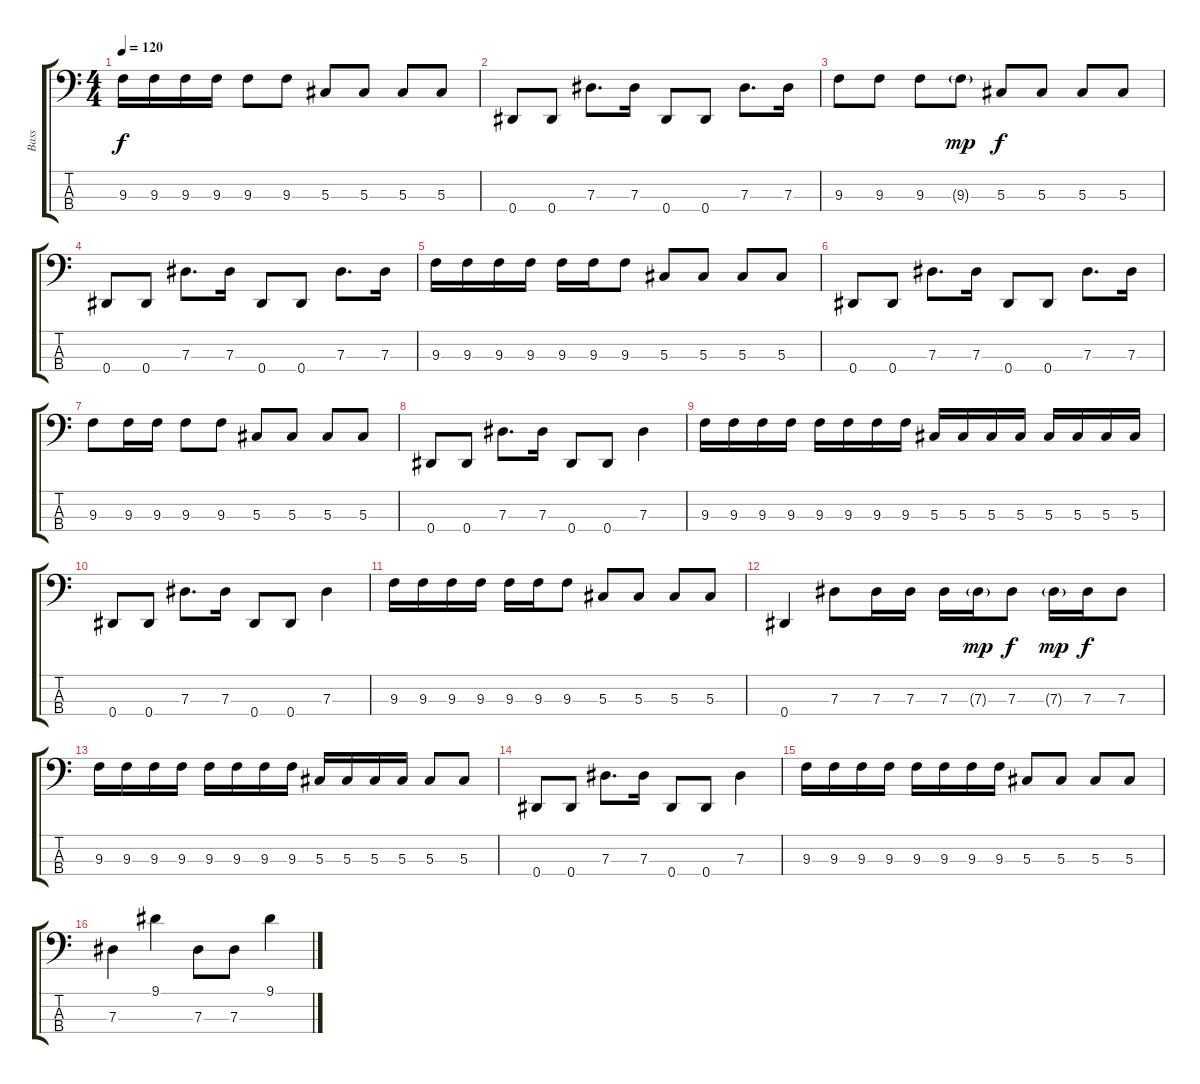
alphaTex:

\track ("Bass" "Bass") {instrument electricbassfinger}
\staff {score tabs}
\tuning (Gb2 Db2 Ab1 Eb1) {hide}
\ts (4 4)
\tempo 120
\clef f4
\ks c
9.3.16{dy f} 9.3.16 9.3.16 9.3.16 9.3.8 9.3.8 5.3.8 5.3.8 5.3.8 5.3.8 |
0.4.8 0.4.8 7.3.8{d} 7.3.16 0.4.8 0.4.8 7.3.8{d} 7.3.16 |
9.3.8 9.3.8 9.3.8 9.3{g}.8{dy mp} 5.3.8{dy f} 5.3.8 5.3.8 5.3.8 |
0.4.8 0.4.8 7.3.8{d} 7.3.16 0.4.8 0.4.8 7.3.8{d} 7.3.16 |
9.3.16 9.3.16 9.3.16 9.3.16 9.3.16 9.3.16 9.3.8 5.3.8 5.3.8 5.3.8 5.3.8 |
0.4.8 0.4.8 7.3.8{d} 7.3.16 0.4.8 0.4.8 7.3.8{d} 7.3.16 |
9.3.8 9.3.16 9.3.16 9.3.8 9.3.8 5.3.8 5.3.8 5.3.8 5.3.8 |
0.4.8 0.4.8 7.3.8{d} 7.3.16 0.4.8 0.4.8 7.3.4 |
9.3.16 9.3.16 9.3.16 9.3.16 9.3.16 9.3.16 9.3.16 9.3.16 5.3.16 5.3.16 5.3.16 5.3.16 5.3.16 5.3.16 5.3.16 5.3.16 |
0.4.8 0.4.8 7.3.8{d} 7.3.16 0.4.8 0.4.8 7.3.4 |
9.3.16 9.3.16 9.3.16 9.3.16 9.3.16 9.3.16 9.3.8 5.3.8 5.3.8 5.3.8 5.3.8 |
0.4.4 7.3.8 7.3.16 7.3.16 7.3.16 7.3{g}.16{dy mp} 7.3.8{dy f} 7.3{g}.16{dy mp} 7.3.16{dy f} 7.3.8 |
9.3.16 9.3.16 9.3.16 9.3.16 9.3.16 9.3.16 9.3.16 9.3.16 5.3.16 5.3.16 5.3.16 5.3.16 5.3.8 5.3.8 |
0.4.8 0.4.8 7.3.8{d} 7.3.16 0.4.8 0.4.8 7.3.4 |
9.3.16 9.3.16 9.3.16 9.3.16 9.3.16 9.3.16 9.3.16 9.3.16 5.3.8 5.3.8 5.3.8 5.3.8 |
7.3.4 9.1.4 7.3.8 7.3.8 9.1.4
